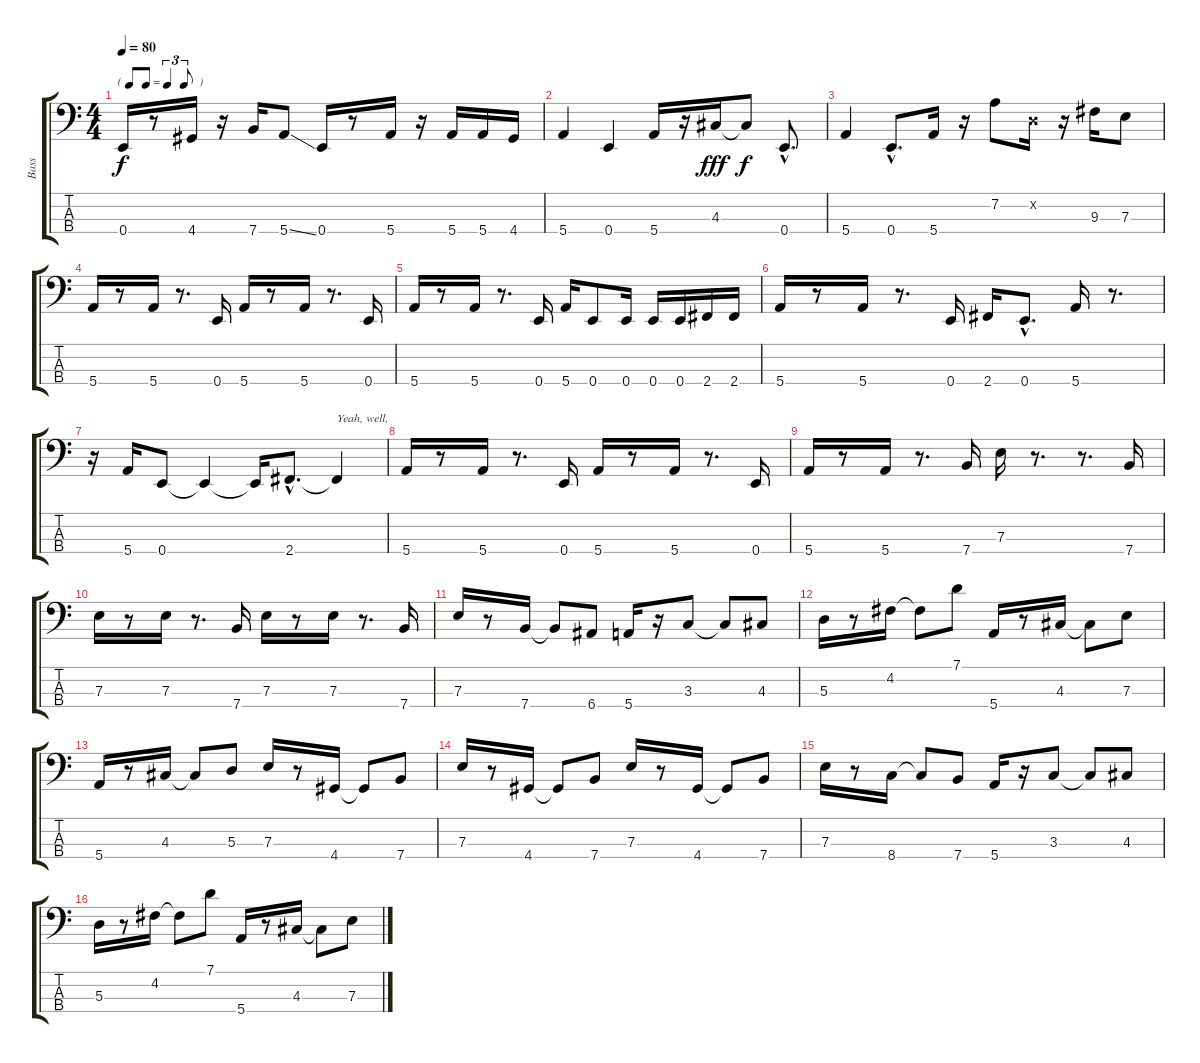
\track ("Bass" "Bass") {instrument electricbasspick}
\staff {score tabs}
\tuning (G2 D2 A1 E1) {hide}
\ts (4 4)
\tf triplet8th
\tempo 80
\clef f4
\ks c
0.4.16{dy f} r.8 4.4.16 r.16 7.4.16 5.4{ss}.8 0.4.16 r.8 5.4.16 r.16 5.4.16 5.4.16 4.4.16 |
5.4.4 0.4.4 5.4.16 r.16 4.3.16{dy fff} 4.3{t}.8{dy f} 0.4{hac}.8{d} |
5.4.4 0.4{hac}.8{d} 5.4.16 r.16 7.2.8 0.2{x}.16 r.16 9.3.16 7.3.8 |
5.4.16 r.8 5.4.16 r.8{d} 0.4.16 5.4.16 r.8 5.4.16 r.8{d} 0.4.16 |
5.4.16 r.8 5.4.16 r.8{d} 0.4.16 5.4.16 0.4.8 0.4.16 0.4.16 0.4.16 2.4.16 2.4.16 |
5.4.16 r.8 5.4.16 r.8{d} 0.4.16 2.4.16 0.4{hac}.8{d} 5.4.16 r.8{d} |
r.16 5.4.16 0.4.8 0.4{t}.4 0.4{t}.16 2.4{hac}.8{d} 2.4{t}.4{txt "Yeah, well,"} |
5.4.16 r.8 5.4.16 r.8{d} 0.4.16 5.4.16 r.8 5.4.16 r.8{d} 0.4.16 |
5.4.16 r.8 5.4.16 r.8{d} 7.4.16 7.3.16 r.8{d} r.8{d} 7.4.16 |
7.3.16 r.8 7.3.16 r.8{d} 7.4.16 7.3.16 r.8 7.3.16 r.8{d} 7.4.16 |
7.3.16 r.8 7.4.16 7.4{t}.8 6.4.8 5.4.16 r.16 3.3.8 3.3{t}.8 4.3.8 |
5.3.16 r.8 4.2.16 4.2{t}.8 7.1.8 5.4.16 r.8 4.3.16 4.3{t}.8 7.3.8 |
5.4.16 r.8 4.3.16 4.3{t}.8 5.3.8 7.3.16 r.8 4.4.16 4.4{t}.8 7.4.8 |
7.3.16 r.8 4.4.16 4.4{t}.8 7.4.8 7.3.16 r.8 4.4.16 4.4{t}.8 7.4.8 |
7.3.16 r.8 8.4.16 8.4{t}.8 7.4.8 5.4.16 r.16 3.3.8 3.3{t}.8 4.3.8 |
5.3.16 r.8 4.2.16 4.2{t}.8 7.1.8 5.4.16 r.8 4.3.16 4.3{t}.8 7.3.8
